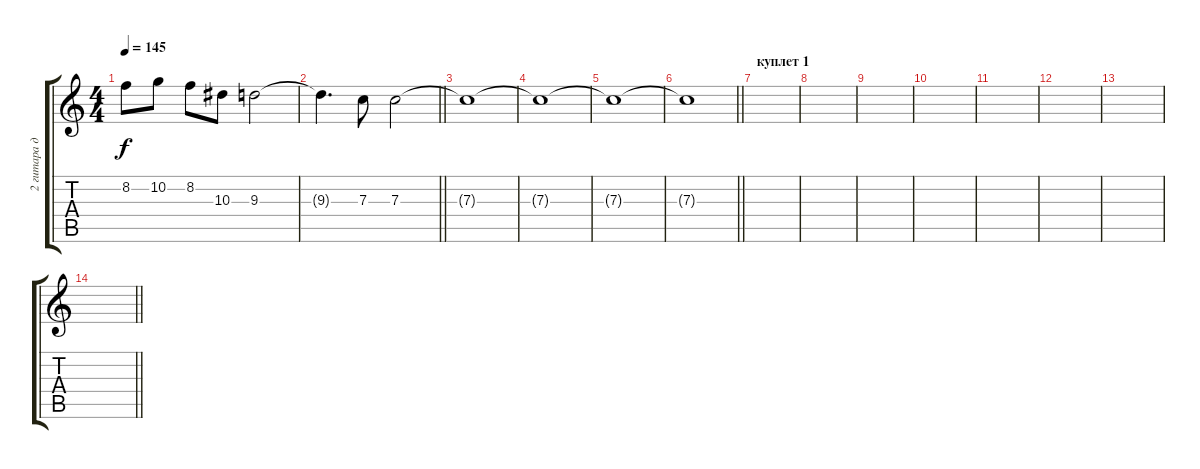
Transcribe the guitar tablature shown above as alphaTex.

\track ("2 гитара дистр" "2 гитара д") {instrument distortionguitar}
\staff {score tabs}
\tuning (D4 A3 F3 C3 G2 C2) {hide}
\ts (4 4)
\tempo 145
\clef g2
\ks c
8.2.8{dy f} 10.2.8 8.2.8 10.3.8 9.3.2 |
\barLineRight lightlight
9.3{t}.4{d} 7.3.8 7.3.2 |
\section ("" "")
7.3{t}.1 |
7.3{t}.1 |
7.3{t}.1 |
\barLineRight lightlight
7.3{t}.1 |
\section ("" "куплет 1")
|
|
|
|
|
|
|
\barLineRight lightlight
